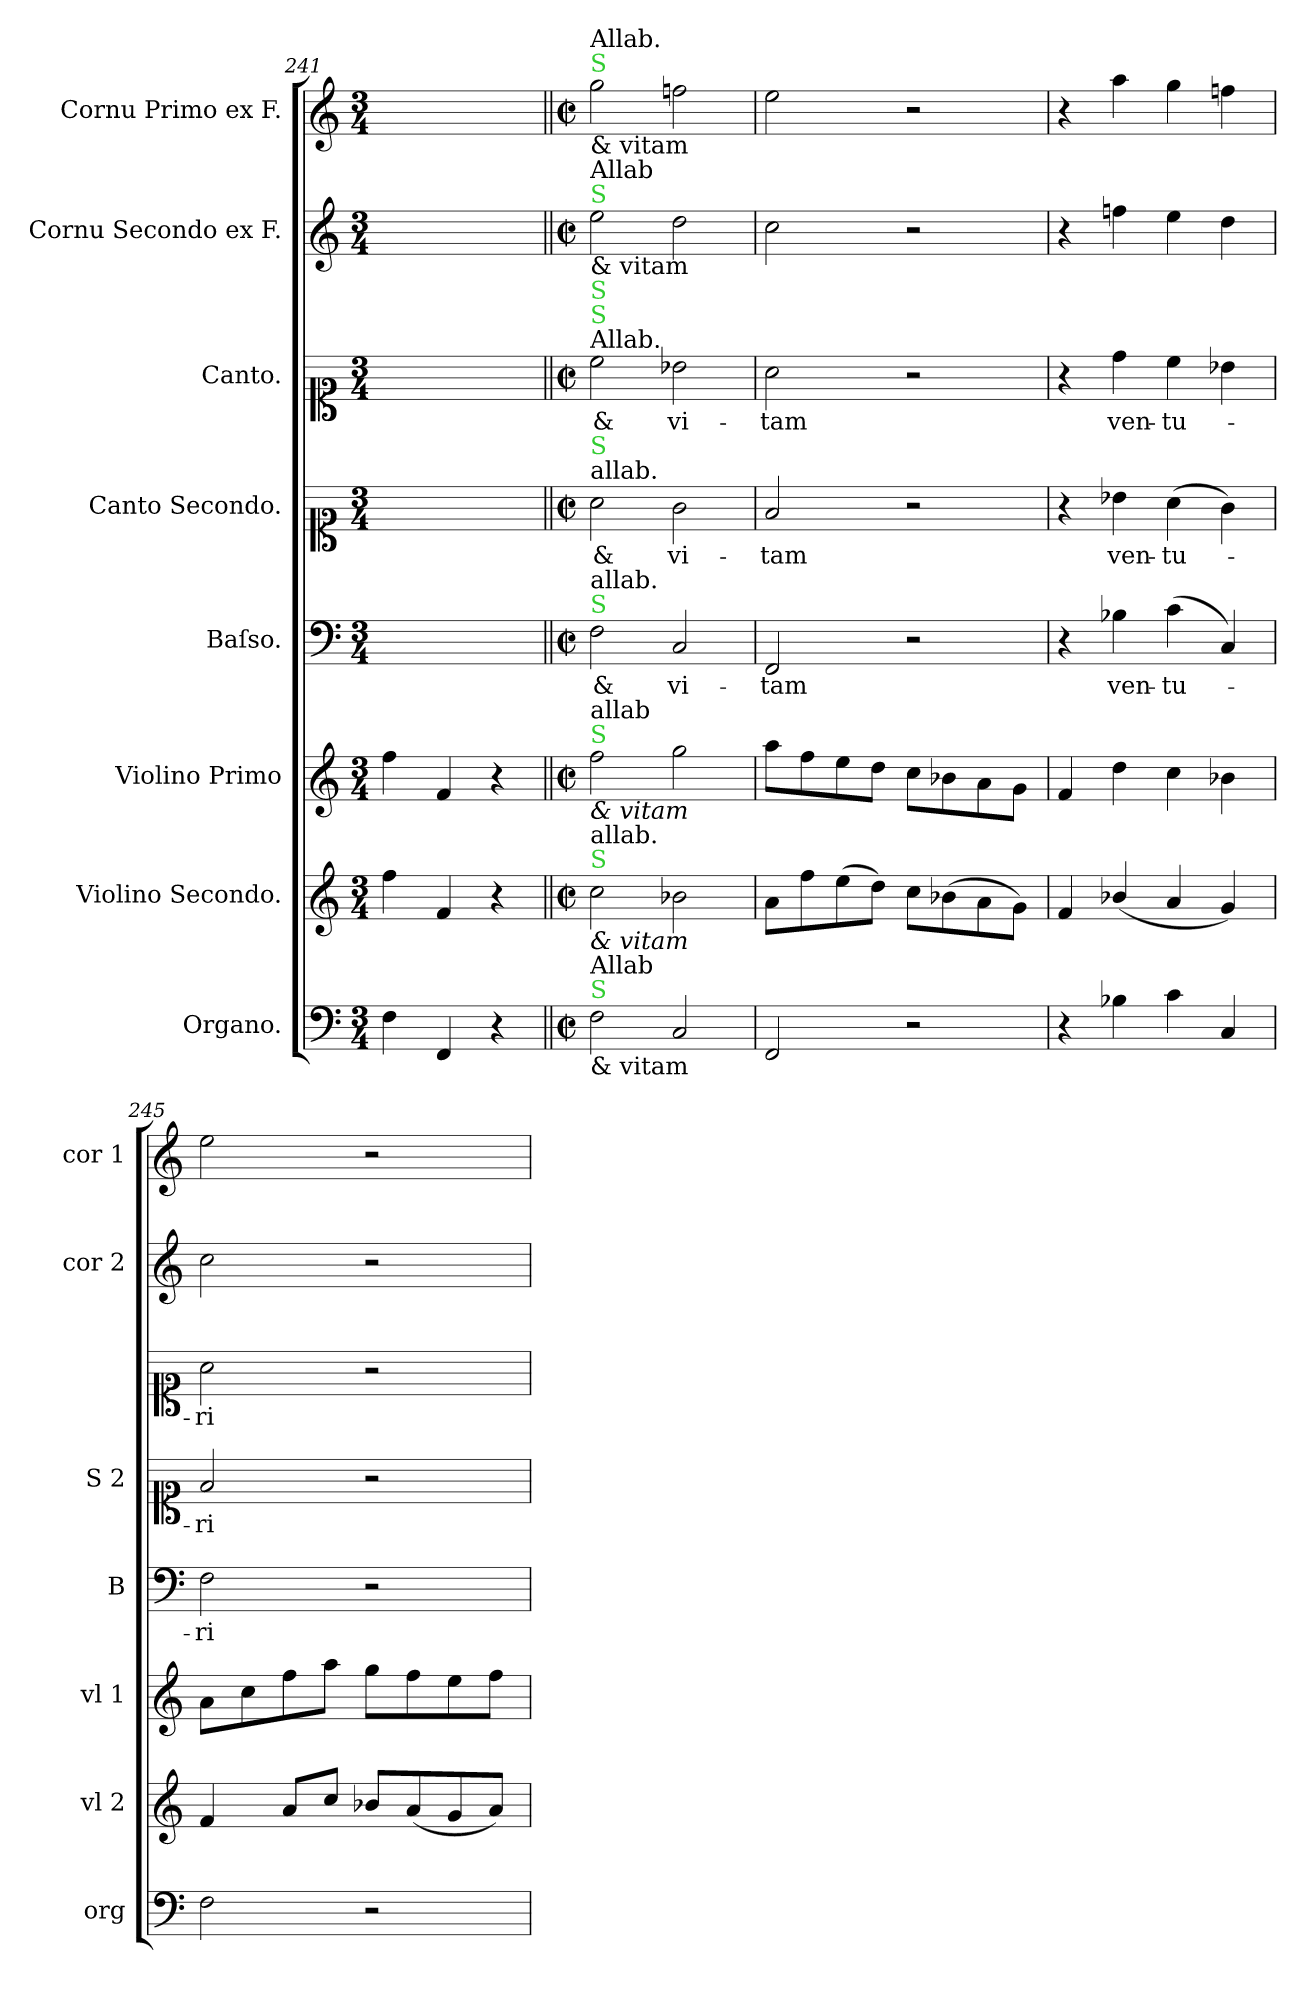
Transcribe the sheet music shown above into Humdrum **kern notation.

**kern	**kern	**kern	**kern	**text	**kern	**text	**kern	**text	**kern	**kern
*part8	*part7	*part6	*part5	*part5	*part4	*part4	*part3	*part3	*part2	*part1
*staff8	*staff7	*staff6	*staff5	*staff5	*staff4	*staff4	*staff3	*staff3	*staff2	*staff1
*I"Organo.	*I"Violino Secondo.	*I"Violino Primo	*I"Baſso.	*	*I"Canto Secondo.	*	*I"Canto.	*	*I"Cornu Secondo ex F.	*I"Cornu Primo ex F.
*I'org	*I'vl 2	*I'vl 1	*I'B	*	*I'S 2	*	*	*	*I'cor 2	*I'cor 1
*clefF4	*clefG2	*clefG2	*clefF4	*	*clefC1	*	*clefC1	*	*clefG2	*clefG2
*	*	*	*	*	*	*	*	*	*ITrd4c7	*ITrd4c7
*M3/4	*M3/4	*M3/4	*M3/4	*	*M3/4	*	*M3/4	*	*M3/4	*M3/4
=241	=241	=241	=241	=241	=241	=241	=241	=241	=241	=241
4F\	4ff\	4ff\	2.ryy	.	2.ryy	.	2.ryy	.	2.ryy	2.ryy
4FF/	4f/	4f/	.	.	.	.	.	.	.	.
4r	4r	4r	.	.	.	.	.	.	.	.
=242||	=242||	=242||	=242||	=242||	=242||	=242||	=242||	=242||	=242||	=242||
*M2/2	*M2/2	*M2/2	*M2/2	*	*M2/2	*	*M2/2	*	*M2/2	*M2/2
*met(c|)	*met(c|)	*met(c|)	*met(c|)	*	*met(c|)	*	*met(c|)	*	*met(c|)	*met(c|)
!	!	!	!	!	!	!	!	!	!	!LO:TX:b:t=& vitam
!	!	!	!	!	!	!	!	!	!	!LO:TX:a:color=limegreen:t=S
!	!	!	!	!	!	!	!	!	!	!LO:TX:a:t=Allab.
!	!	!	!	!	!	!	!	!	!LO:TX:b:t=& vitam	!
!	!	!	!	!	!	!	!	!	!LO:TX:a:color=limegreen:t=S	!
!	!	!	!	!	!	!	!	!	!LO:TX:a:t=Allab	!
!	!	!	!	!	!	!	!LO:TX:a:t=Allab.	!	!	!
!	!	!	!	!	!	!	!LO:TX:a:color=limegreen:t=S	!	!	!
!	!	!	!	!	!	!	!LO:TX:a:color=limegreen:t=S	!	!	!
!	!	!	!	!	!LO:TX:a:t=allab.	!	!	!	!	!
!	!	!	!	!	!LO:TX:a:color=limegreen:t=S	!	!	!	!	!
!	!	!	!LO:TX:a:color=limegreen:t=S	!	!	!	!	!	!	!
!	!	!	!LO:TX:a:t=allab.	!	!	!	!	!	!	!
!	!	!LO:TX:a:color=limegreen:t=S	!	!	!	!	!	!	!	!
!	!	!LO:TX:a:t=allab	!	!	!	!	!	!	!	!
!	!	!LO:TX:b:i:t=& vitam	!	!	!	!	!	!	!	!
!	!LO:TX:a:color=limegreen:t=S	!	!	!	!	!	!	!	!	!
!	!LO:TX:a:t=allab.	!	!	!	!	!	!	!	!	!
!	!LO:TX:b:i:t=& vitam	!	!	!	!	!	!	!	!	!
!LO:TX:a:color=limegreen:t=S	!	!	!	!	!	!	!	!	!	!
!LO:TX:b:t=& vitam	!	!	!	!	!	!	!	!	!	!
!LO:TX:a:t=Allab	!	!	!	!	!	!	!	!	!	!
2F\	2cc\	2ff\	2F\	&	2a\	&	2cc\	&	2a\	2cc\
2C/	2b-\	2gg\	2C/	vi-	2g\	vi-	2b-\	vi-	2g\	2b-\
=243	=243	=243	=243	=243	=243	=243	=243	=243	=243	=243
2FF/	8a\L	8aa\L	2FF/	-tam	2f/	-tam	2a\	-tam	2f\	2a\
.	8ff\	8ff\	.	.	.	.	.	.	.	.
.	(8ee\	8ee\	.	.	.	.	.	.	.	.
.	8dd\J)	8dd\J	.	.	.	.	.	.	.	.
2r	8cc\L	8cc\L	2r	.	2r	.	2r	.	2r	2r
.	(8b-\	8b-\	.	.	.	.	.	.	.	.
.	8a\	8a\	.	.	.	.	.	.	.	.
.	8g\J)	8g\J	.	.	.	.	.	.	.	.
=244	=244	=244	=244	=244	=244	=244	=244	=244	=244	=244
4r	4f/	4f/	4r	.	4r	.	4r	.	4r	4r
4B-\	(4b-/	4dd\	4B-\	ven-	4b-\	ven-	4dd\	ven-	4b-\	4dd\
4c\	4a/	4cc\	(4c\	-tu-	(4a\	tu-	4cc\	-tu-	4a\	4cc\
4C/	4g/)	4b-\	4C/)	.	4g\)	.	4b-\	.	4g\	4b-\
=245	=245	=245	=245	=245	=245	=245	=245	=245	=245	=245
2F\	4f/	8a\L	2F\	-ri	2f/	-ri	2a\	-ri	2f\	2a\
.	.	8cc\	.	.	.	.	.	.	.	.
.	8a/L	8ff\	.	.	.	.	.	.	.	.
.	8cc/J	8aa\J	.	.	.	.	.	.	.	.
2r	8b-/L	8gg\L	2r	.	2r	.	2r	.	2r	2r
.	(8a/	8ff\	.	.	.	.	.	.	.	.
.	8g/	8ee\	.	.	.	.	.	.	.	.
.	8a/J)	8ff\J	.	.	.	.	.	.	.	.
=	=	=	=	=	=	=	=	=	=	=
*-	*-	*-	*-	*-	*-	*-	*-	*-	*-	*-
